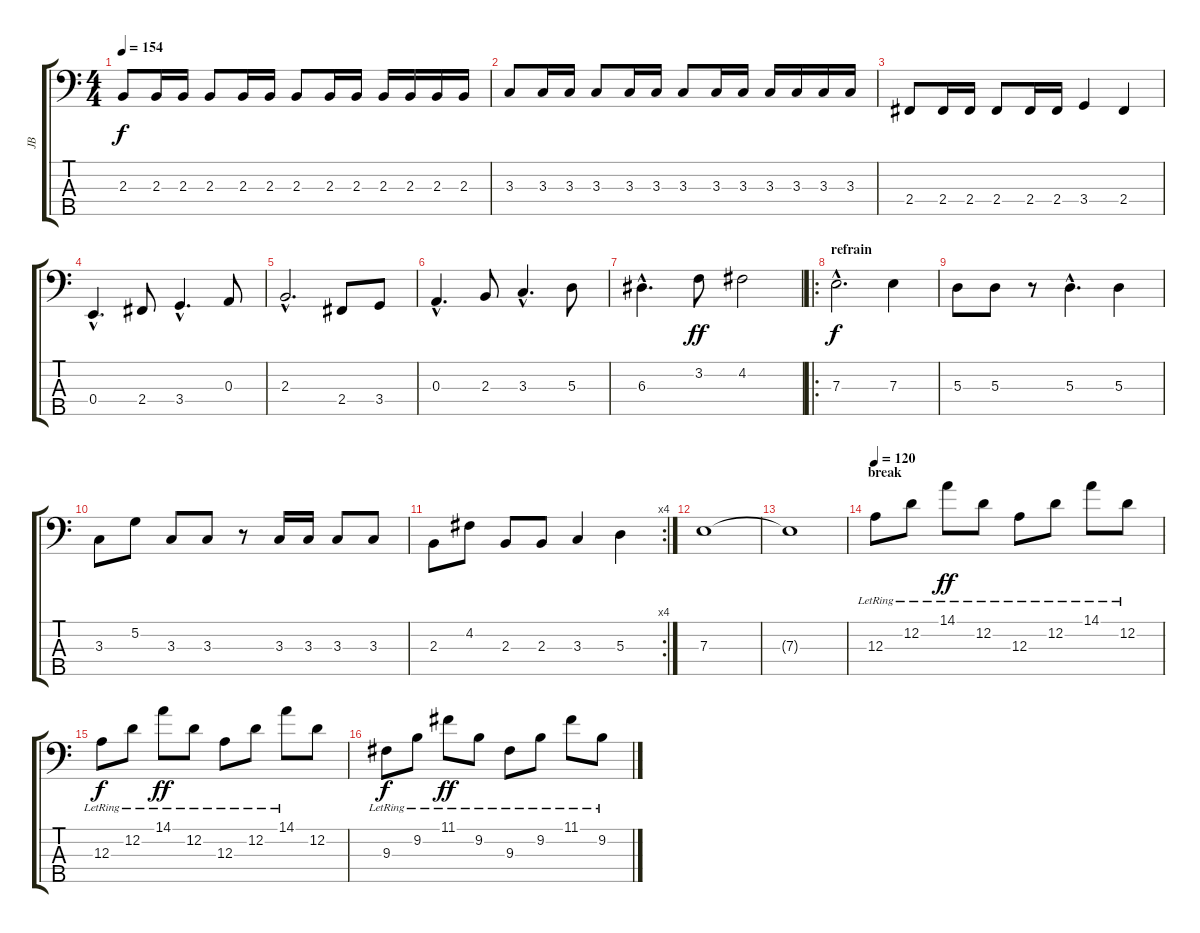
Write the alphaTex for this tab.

\track ("JB" "JB") {instrument electricbassfinger}
\staff {score tabs}
\tuning (G2 D2 A1 E1 B0) {hide}
\ts (4 4)
\tempo 154
\clef f4
\ks c
2.3.8{dy f} 2.3.16 2.3.16 2.3.8 2.3.16 2.3.16 2.3.8 2.3.16 2.3.16 2.3.16 2.3.16 2.3.16 2.3.16 |
3.3.8 3.3.16 3.3.16 3.3.8 3.3.16 3.3.16 3.3.8 3.3.16 3.3.16 3.3.16 3.3.16 3.3.16 3.3.16 |
2.4.8 2.4.16 2.4.16 2.4.8 2.4.16 2.4.16 3.4.4 2.4.4 |
0.4{hac}.4{d} 2.4.8 3.4{hac}.4{d} 0.3.8 |
2.3{hac}.2{d} 2.4.8 3.4.8 |
0.3{hac}.4{d} 2.3.8 3.3{hac}.4{d} 5.3.8 |
6.3{hac}.4{d} 3.2.8{dy ff} 4.2.2 |
\ro
\section ("" "refrain")
7.3{hac}.2{d dy f} 7.3.4 |
5.3.8 5.3.8 r.8 5.3{hac}.4{d} 5.3.4 |
3.3.8 5.2.8 3.3.8 3.3.8 r.8 3.3.16 3.3.16 3.3.8 3.3.8 |
\rc 4
2.3.8 4.2.8 2.3.8 2.3.8 3.3.4 5.3.4 |
7.3.1 |
7.3{t}.1 |
\section ("" "break")
\tempo 120
12.3{lr}.8 12.2{lr}.8 14.1{lr}.8{dy ff} 12.2{lr}.8 12.3{lr}.8 12.2{lr}.8 14.1{lr}.8 12.2{lr}.8 |
12.3{lr}.8{dy f} 12.2{lr}.8 14.1{lr}.8{dy ff} 12.2{lr}.8 12.3{lr}.8 12.2{lr}.8 14.1{lr}.8 12.2.8 |
9.3{lr}.8{dy f} 9.2{lr}.8 11.1{lr}.8{dy ff} 9.2{lr}.8 9.3{lr}.8 9.2{lr}.8 11.1{lr}.8 9.2{lr}.8
